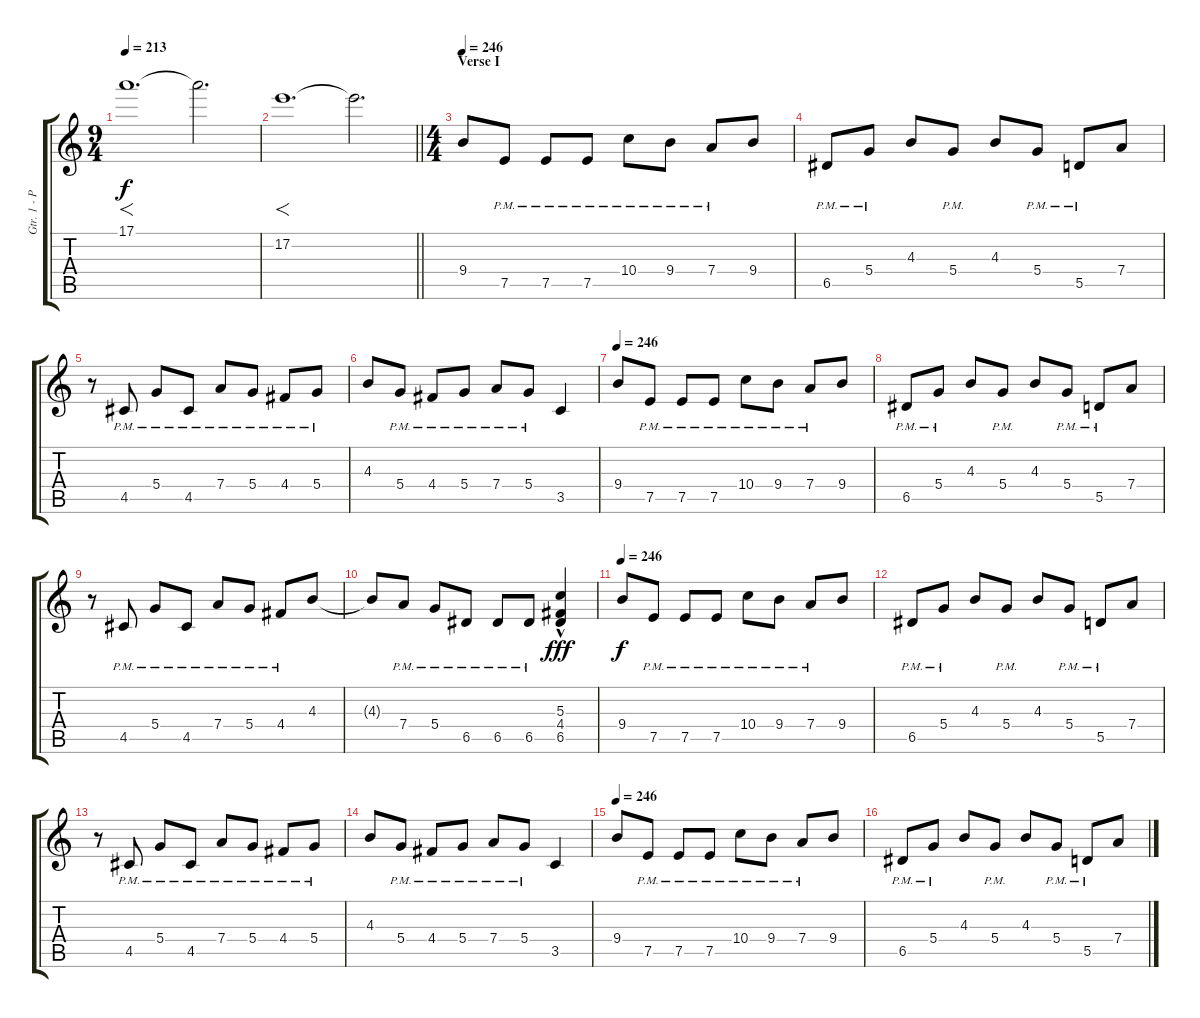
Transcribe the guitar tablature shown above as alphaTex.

\track ("Gtr. 1 - Paul" "Gtr. 1 - P") {instrument distortionguitar}
\staff {score tabs}
\tuning (E4 B3 G3 D3 A2 E2) {hide}
\ts (9 4)
\tempo 213
\clef g2
\ks c
17.1.1{f d dy f} 17.1{t}.2{d} |
\barLineRight lightlight
17.2.1{f d} 17.2{t}.2{d} |
\ts (4 4)
\section ("" "Verse I")
\tempo 246
9.4.8 7.5{pm}.8 7.5{pm}.8 7.5{pm}.8 10.4{pm}.8 9.4{pm}.8 7.4{pm}.8 9.4.8 |
6.5{pm}.8 5.4{pm}.8 4.3.8 5.4{pm}.8 4.3.8 5.4{pm}.8 5.5{pm}.8 7.4.8 |
r.8 4.5{pm}.8 5.4{pm}.8 4.5{pm}.8 7.4{pm}.8 5.4{pm}.8 4.4{pm}.8 5.4{pm}.8 |
4.3.8 5.4{pm}.8 4.4{pm}.8 5.4{pm}.8 7.4{pm}.8 5.4{pm}.8 3.5.4 |
\tempo 246
9.4.8 7.5{pm}.8 7.5{pm}.8 7.5{pm}.8 10.4{pm}.8 9.4{pm}.8 7.4{pm}.8 9.4.8 |
6.5{pm}.8 5.4{pm}.8 4.3.8 5.4{pm}.8 4.3.8 5.4{pm}.8 5.5{pm}.8 7.4.8 |
r.8 4.5{pm}.8 5.4{pm}.8 4.5{pm}.8 7.4{pm}.8 5.4{pm}.8 4.4{pm}.8 4.3.8 |
4.3{t}.8 7.4{pm}.8 5.4{pm}.8 6.5{pm}.8 6.5{pm}.8 6.5{pm}.8 (5.3 4.4 6.5{hac}).4{dy fff} |
\tempo 246
9.4.8{dy f} 7.5{pm}.8 7.5{pm}.8 7.5{pm}.8 10.4{pm}.8 9.4{pm}.8 7.4{pm}.8 9.4.8 |
6.5{pm}.8 5.4{pm}.8 4.3.8 5.4{pm}.8 4.3.8 5.4{pm}.8 5.5{pm}.8 7.4.8 |
r.8 4.5{pm}.8 5.4{pm}.8 4.5{pm}.8 7.4{pm}.8 5.4{pm}.8 4.4{pm}.8 5.4{pm}.8 |
4.3.8 5.4{pm}.8 4.4{pm}.8 5.4{pm}.8 7.4{pm}.8 5.4{pm}.8 3.5.4 |
\tempo 246
9.4.8 7.5{pm}.8 7.5{pm}.8 7.5{pm}.8 10.4{pm}.8 9.4{pm}.8 7.4{pm}.8 9.4.8 |
6.5{pm}.8 5.4{pm}.8 4.3.8 5.4{pm}.8 4.3.8 5.4{pm}.8 5.5{pm}.8 7.4.8
